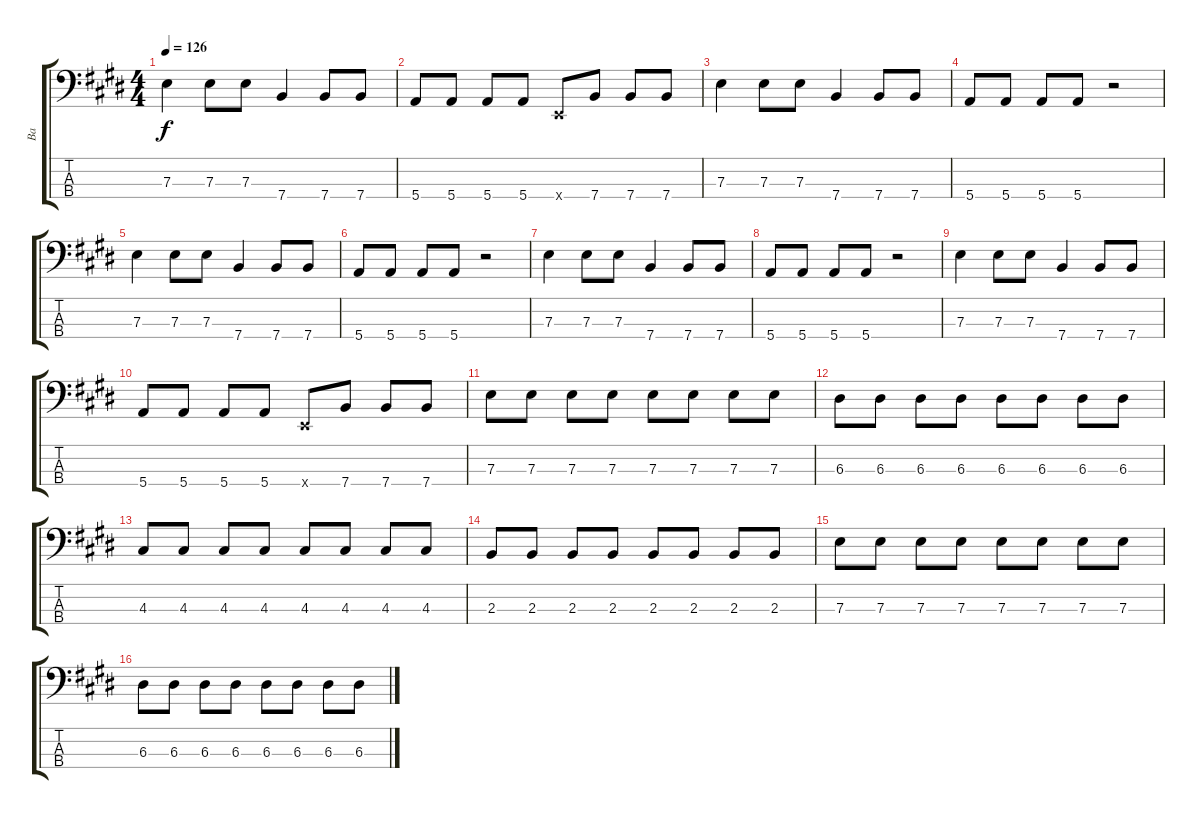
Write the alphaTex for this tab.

\track ("Ba" "Ba") {instrument electricbassfinger}
\staff {score tabs}
\tuning (G2 D2 A1 E1) {hide}
\ts (4 4)
\tempo 126
\clef f4
\ks e
7.3.4{dy f} 7.3.8 7.3.8 7.4.4 7.4.8 7.4.8 |
5.4.8 5.4.8 5.4.8 5.4.8 0.4{x}.8 7.4.8 7.4.8 7.4.8 |
7.3.4 7.3.8 7.3.8 7.4.4 7.4.8 7.4.8 |
5.4.8 5.4.8 5.4.8 5.4.8 r.2 |
7.3.4 7.3.8 7.3.8 7.4.4 7.4.8 7.4.8 |
5.4.8 5.4.8 5.4.8 5.4.8 r.2 |
7.3.4 7.3.8 7.3.8 7.4.4 7.4.8 7.4.8 |
5.4.8 5.4.8 5.4.8 5.4.8 r.2 |
7.3.4 7.3.8 7.3.8 7.4.4 7.4.8 7.4.8 |
5.4.8 5.4.8 5.4.8 5.4.8 0.4{x}.8 7.4.8 7.4.8 7.4.8 |
7.3.8 7.3.8 7.3.8 7.3.8 7.3.8 7.3.8 7.3.8 7.3.8 |
6.3.8 6.3.8 6.3.8 6.3.8 6.3.8 6.3.8 6.3.8 6.3.8 |
4.3.8 4.3.8 4.3.8 4.3.8 4.3.8 4.3.8 4.3.8 4.3.8 |
2.3.8 2.3.8 2.3.8 2.3.8 2.3.8 2.3.8 2.3.8 2.3.8 |
7.3.8 7.3.8 7.3.8 7.3.8 7.3.8 7.3.8 7.3.8 7.3.8 |
6.3.8 6.3.8 6.3.8 6.3.8 6.3.8 6.3.8 6.3.8 6.3.8
